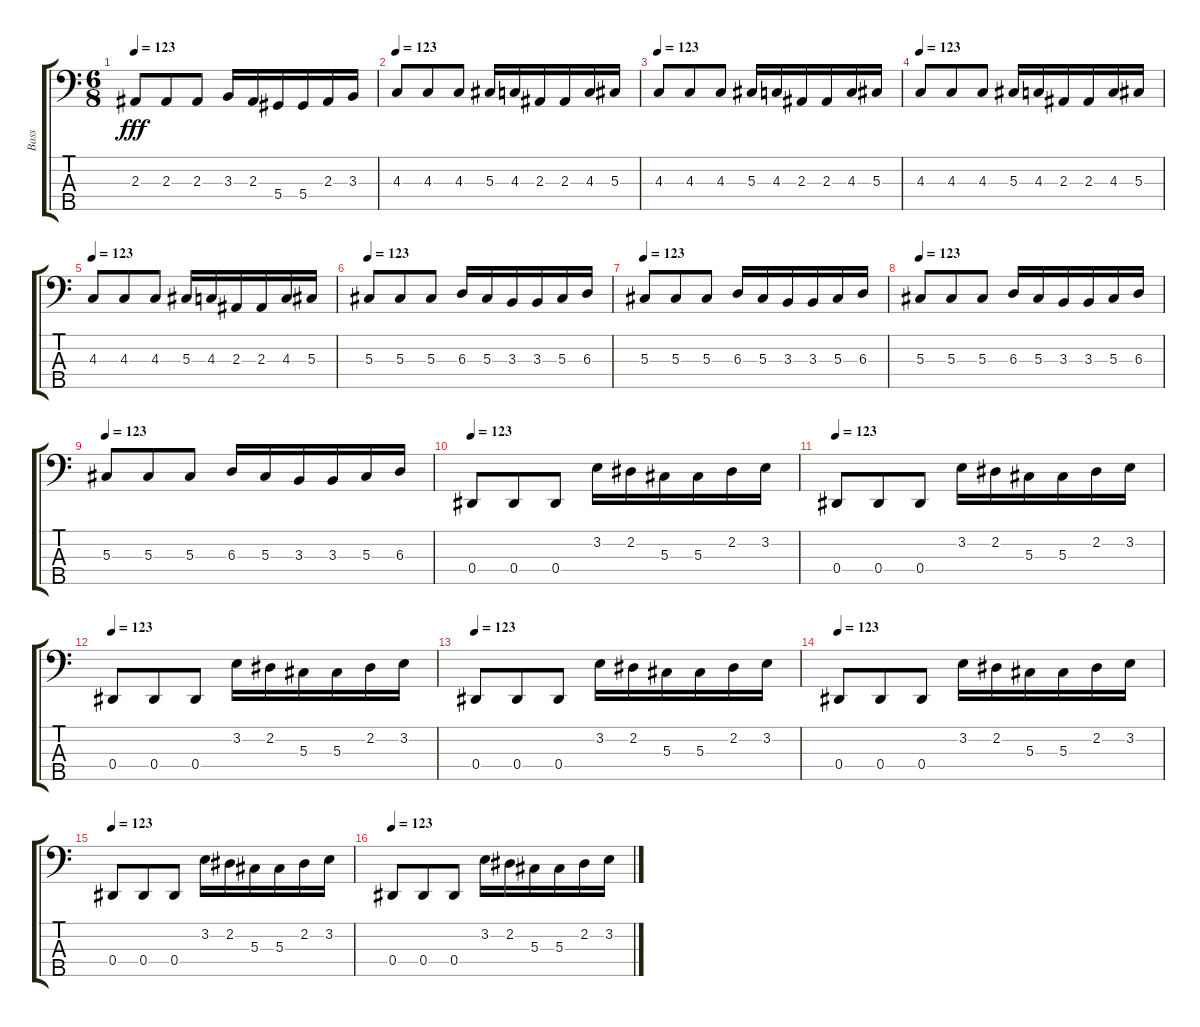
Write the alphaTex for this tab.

\track ("Bass" "Bass") {instrument electricbassfinger}
\staff {score tabs}
\tuning (Gb2 Db2 Ab1 Eb1 Bb0) {hide}
\ts (6 8)
\tempo 123
\clef f4
\ks c
2.3.8{dy fff} 2.3.8 2.3.8 3.3.16 2.3.16 5.4.16 5.4.16 2.3.16 3.3.16 |
\tempo 123
4.3.8 4.3.8 4.3.8 5.3.16 4.3.16 2.3.16 2.3.16 4.3.16 5.3.16 |
\tempo 123
4.3.8 4.3.8 4.3.8 5.3.16 4.3.16 2.3.16 2.3.16 4.3.16 5.3.16 |
\tempo 123
4.3.8 4.3.8 4.3.8 5.3.16 4.3.16 2.3.16 2.3.16 4.3.16 5.3.16 |
\tempo 123
4.3.8 4.3.8 4.3.8 5.3.16 4.3.16 2.3.16 2.3.16 4.3.16 5.3.16 |
\tempo 123
5.3.8 5.3.8 5.3.8 6.3.16 5.3.16 3.3.16 3.3.16 5.3.16 6.3.16 |
\tempo 123
5.3.8 5.3.8 5.3.8 6.3.16 5.3.16 3.3.16 3.3.16 5.3.16 6.3.16 |
\tempo 123
5.3.8 5.3.8 5.3.8 6.3.16 5.3.16 3.3.16 3.3.16 5.3.16 6.3.16 |
\tempo 123
5.3.8 5.3.8 5.3.8 6.3.16 5.3.16 3.3.16 3.3.16 5.3.16 6.3.16 |
\tempo 123
0.4.8 0.4.8 0.4.8 3.2.16 2.2.16 5.3.16 5.3.16 2.2.16 3.2.16 |
\tempo 123
0.4.8 0.4.8 0.4.8 3.2.16 2.2.16 5.3.16 5.3.16 2.2.16 3.2.16 |
\tempo 123
0.4.8 0.4.8 0.4.8 3.2.16 2.2.16 5.3.16 5.3.16 2.2.16 3.2.16 |
\tempo 123
0.4.8 0.4.8 0.4.8 3.2.16 2.2.16 5.3.16 5.3.16 2.2.16 3.2.16 |
\tempo 123
0.4.8 0.4.8 0.4.8 3.2.16 2.2.16 5.3.16 5.3.16 2.2.16 3.2.16 |
\tempo 123
0.4.8 0.4.8 0.4.8 3.2.16 2.2.16 5.3.16 5.3.16 2.2.16 3.2.16 |
\tempo 123
0.4.8 0.4.8 0.4.8 3.2.16 2.2.16 5.3.16 5.3.16 2.2.16 3.2.16
